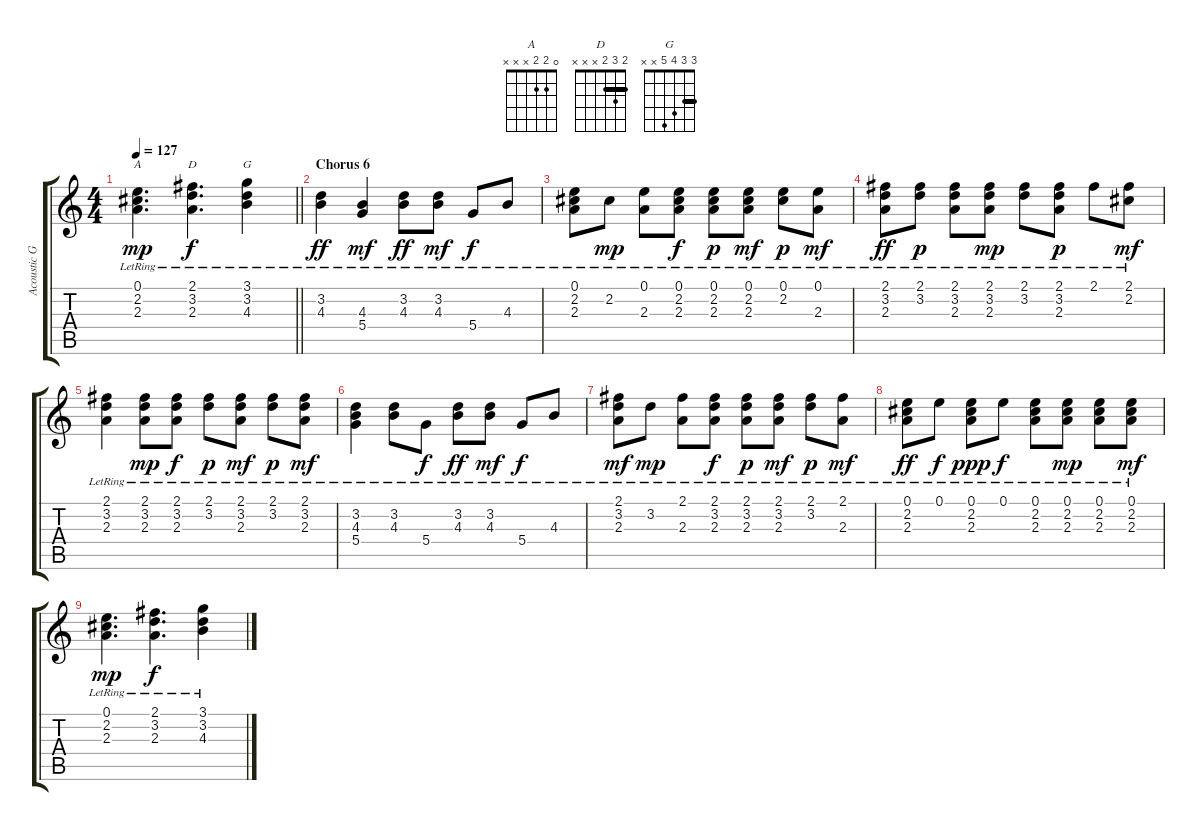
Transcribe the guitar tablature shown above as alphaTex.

\track ("Acoustic Guitar" "Acoustic G") {instrument acousticguitarsteel}
\staff {score tabs}
\tuning (E4 B3 G3 D3 A2 E2) {hide}
\chord ("A" 0 2 2 x x x)
\chord ("D" 2 3 2 x x x) {barre 2}
\chord ("G" 3 3 4 5 x x) {barre 3}
\ts (4 4)
\tempo 127
\clef g2
\barLineRight lightlight
\ks c
(0.1{lr} 2.2{lr} 2.3{lr}).4{d ch "A" dy mp} (2.1{lr} 3.2{lr} 2.3{lr}).4{d ch "D" dy f} (3.1{lr} 3.2{lr} 4.3{lr}).4{ch "G"} |
\section ("" "Chorus 6")
(3.2{lr} 4.3{lr}).4{dy ff} (4.3{lr} 5.4{lr}).4{dy mf} (3.2{lr} 4.3{lr}).8{dy ff} (3.2{lr} 4.3{lr}).8{dy mf} 5.4{lr}.8{dy f} 4.3{lr}.8 |
(0.1{lr} 2.2{lr} 2.3{lr}).8 2.2{lr}.8{dy mp} (0.1{lr} 2.3{lr}).8 (0.1{lr} 2.2{lr} 2.3{lr}).8{dy f} (0.1{lr} 2.2{lr} 2.3{lr}).8{dy p} (0.1{lr} 2.2{lr} 2.3{lr}).8{dy mf} (0.1{lr} 2.2{lr}).8{dy p} (0.1{lr} 2.3{lr}).8{dy mf} |
(2.1{lr} 3.2{lr} 2.3{lr}).8{dy ff} (2.1{lr} 3.2{lr}).8{dy p} (2.1{lr} 3.2{lr} 2.3{lr}).8 (2.1{lr} 3.2{lr} 2.3{lr}).8{dy mp} (2.1{lr} 3.2{lr}).8 (2.1{lr} 3.2{lr} 2.3{lr}).8{dy p} 2.1{lr}.8 (2.1{lr} 2.2{lr}).8{dy mf} |
(2.1{lr} 3.2{lr} 2.3{lr}).4 (2.1{lr} 3.2{lr} 2.3{lr}).8{dy mp} (2.1{lr} 3.2{lr} 2.3{lr}).8{dy f} (2.1{lr} 3.2{lr}).8{dy p} (2.1{lr} 3.2{lr} 2.3{lr}).8{dy mf} (2.1{lr} 3.2{lr}).8{dy p} (2.1{lr} 3.2{lr} 2.3{lr}).8{dy mf} |
(3.2{lr} 4.3{lr} 5.4{lr}).4 (3.2{lr} 4.3{lr}).8 5.4{lr}.8{dy f} (3.2{lr} 4.3{lr}).8{dy ff} (3.2{lr} 4.3{lr}).8{dy mf} 5.4{lr}.8{dy f} 4.3{lr}.8 |
(2.1{lr} 3.2{lr} 2.3{lr}).8{dy mf} 3.2{lr}.8{dy mp} (2.1{lr} 2.3{lr}).8 (2.1{lr} 3.2{lr} 2.3{lr}).8{dy f} (2.1{lr} 3.2{lr} 2.3{lr}).8{dy p} (2.1{lr} 3.2{lr} 2.3{lr}).8{dy mf} (2.1{lr} 3.2{lr}).8{dy p} (2.1{lr} 2.3{lr}).8{dy mf} |
(0.1{lr} 2.2{lr} 2.3{lr}).8{dy ff} 0.1{lr}.8{dy f} (0.1{lr} 2.2{lr} 2.3{lr}).8{dy ppp} 0.1{lr}.8{dy f} (0.1{lr} 2.2{lr} 2.3{lr}).8 (0.1{lr} 2.2{lr} 2.3{lr}).8{dy mp} (0.1{lr} 2.2{lr} 2.3{lr}).8 (0.1{lr} 2.2{lr} 2.3{lr}).8{dy mf} |
(0.1{lr} 2.2{lr} 2.3{lr}).4{d dy mp} (2.1{lr} 3.2{lr} 2.3{lr}).4{d dy f} (3.1{lr} 3.2{lr} 4.3{lr}).4
